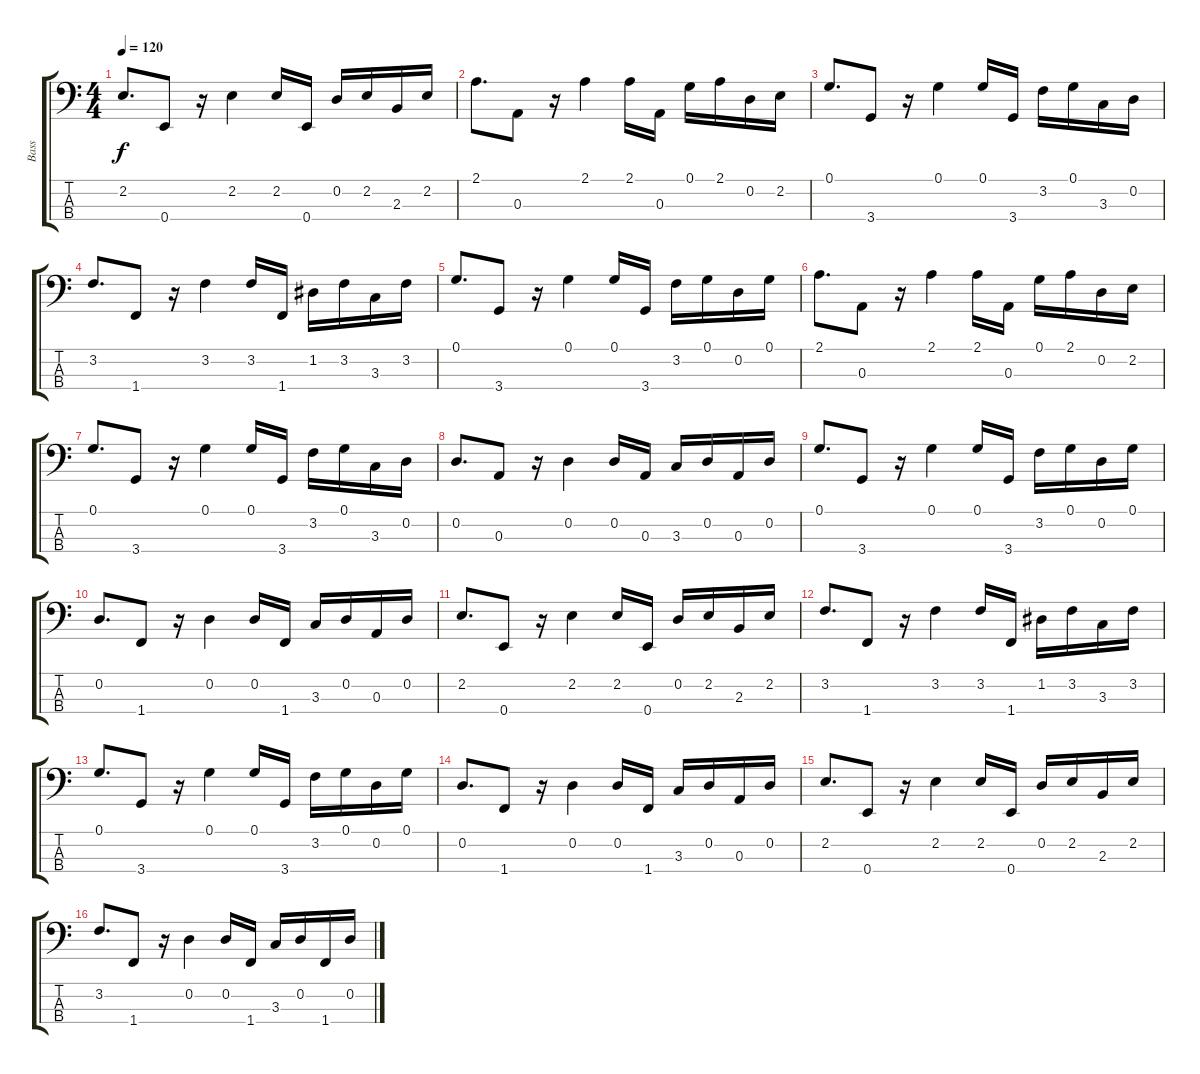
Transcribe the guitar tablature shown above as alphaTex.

\track ("Bass" "Bass") {instrument slapbass1}
\staff {score tabs}
\tuning (G2 D2 A1 E1) {hide}
\ts (4 4)
\tempo 120
\clef f4
\ks c
2.2.8{d dy f} 0.4.8 r.16 2.2.4 2.2.16 0.4.16 0.2.16 2.2.16 2.3.16 2.2.16 |
2.1.8{d} 0.3.8 r.16 2.1.4 2.1.16 0.3.16 0.1.16 2.1.16 0.2.16 2.2.16 |
0.1.8{d} 3.4.8 r.16 0.1.4 0.1.16 3.4.16 3.2.16 0.1.16 3.3.16 0.2.16 |
3.2.8{d} 1.4.8 r.16 3.2.4 3.2.16 1.4.16 1.2.16 3.2.16 3.3.16 3.2.16 |
0.1.8{d} 3.4.8 r.16 0.1.4 0.1.16 3.4.16 3.2.16 0.1.16 0.2.16 0.1.16 |
2.1.8{d} 0.3.8 r.16 2.1.4 2.1.16 0.3.16 0.1.16 2.1.16 0.2.16 2.2.16 |
0.1.8{d} 3.4.8 r.16 0.1.4 0.1.16 3.4.16 3.2.16 0.1.16 3.3.16 0.2.16 |
0.2.8{d} 0.3.8 r.16 0.2.4 0.2.16 0.3.16 3.3.16 0.2.16 0.3.16 0.2.16 |
0.1.8{d} 3.4.8 r.16 0.1.4 0.1.16 3.4.16 3.2.16 0.1.16 0.2.16 0.1.16 |
0.2.8{d} 1.4.8 r.16 0.2.4 0.2.16 1.4.16 3.3.16 0.2.16 0.3.16 0.2.16 |
2.2.8{d} 0.4.8 r.16 2.2.4 2.2.16 0.4.16 0.2.16 2.2.16 2.3.16 2.2.16 |
3.2.8{d} 1.4.8 r.16 3.2.4 3.2.16 1.4.16 1.2.16 3.2.16 3.3.16 3.2.16 |
0.1.8{d} 3.4.8 r.16 0.1.4 0.1.16 3.4.16 3.2.16 0.1.16 0.2.16 0.1.16 |
0.2.8{d} 1.4.8 r.16 0.2.4 0.2.16 1.4.16 3.3.16 0.2.16 0.3.16 0.2.16 |
2.2.8{d} 0.4.8 r.16 2.2.4 2.2.16 0.4.16 0.2.16 2.2.16 2.3.16 2.2.16 |
3.2.8{d} 1.4.8 r.16 0.2.4 0.2.16 1.4.16 3.3.16 0.2.16 1.4.16 0.2.16
